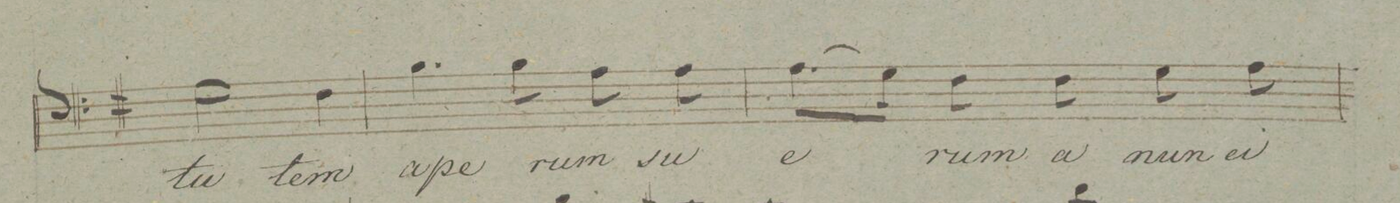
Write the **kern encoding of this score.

**kern	**text	**dynam
*I"Baſso.	*	*
*clefF4	*	*
*k[f#]	*	*
*M3/4	*	*
2G\	-tu-	.
4F#\	-tem	.
=43	=43	=43
4.B\	a-	.
8B\	-per-	.
8A\	-rum	.
8A\	su-	.
=44	=44	=44
(8.A\L	-e-	.
16G\Jk)	.	.
8F#\	-rum	.
8F#\	a-	.
8G\	-nun-	.
8A\	-ci-	.
=45	=45	=45
*-	*-	*-
